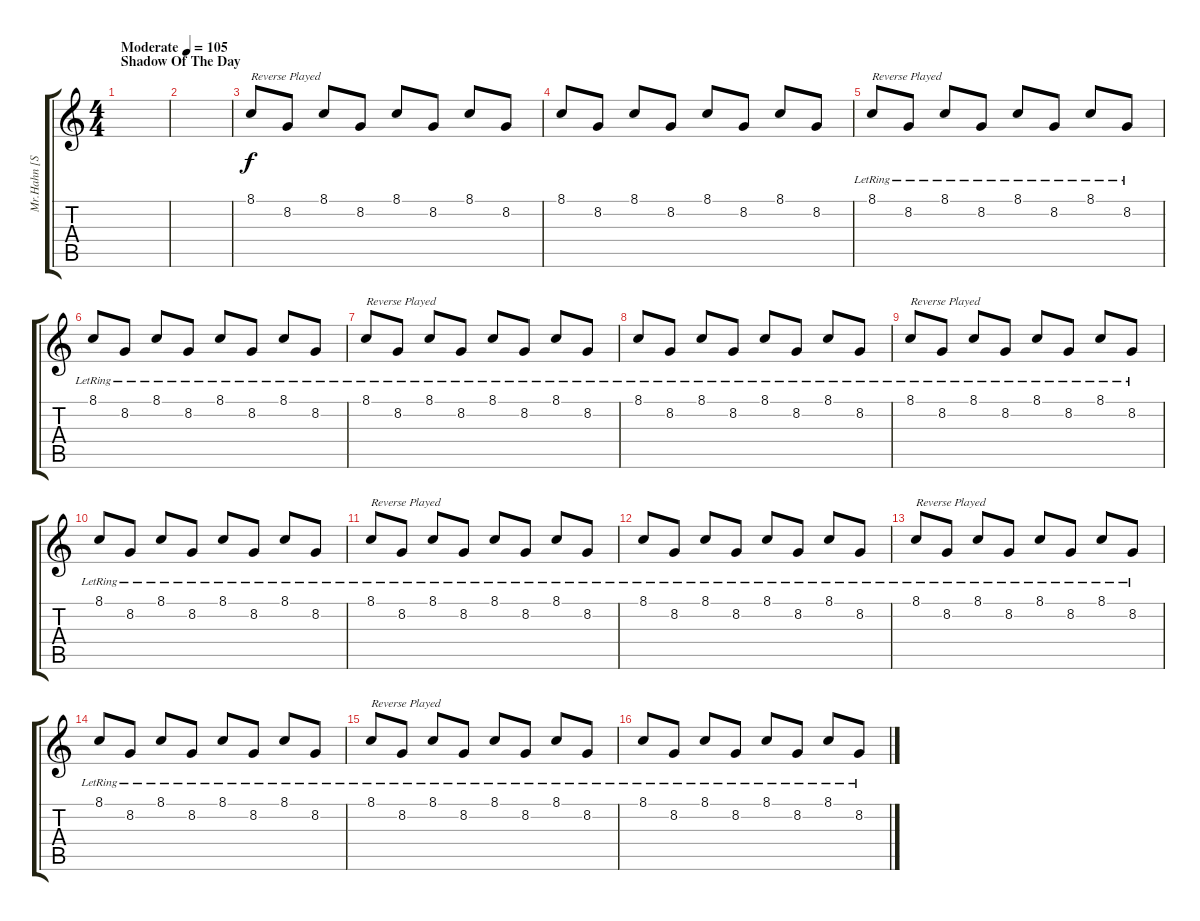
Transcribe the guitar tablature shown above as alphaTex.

\track ("Mr.Hahn [Sampler1]" "Mr.Hahn [S") {instrument pad5bowed}
\staff {score tabs}
\tuning (E4 B3 G3 D3 A2 D2) {hide}
\ts (4 4)
\section ("" "Shadow Of The Day")
\tempo (105 "Moderate")
\clef g2
\ks c
|
|
8.1.8{txt "Reverse Played" volume 8} 8.2.8 8.1.8 8.2.8 8.1.8 8.2.8 8.1.8 8.2.8 |
8.1.8 8.2.8 8.1.8 8.2.8 8.1.8 8.2.8 8.1.8 8.2.8 |
8.1{lr}.8{txt "Reverse Played"} 8.2{lr}.8 8.1{lr}.8 8.2{lr}.8 8.1{lr}.8 8.2{lr}.8 8.1{lr}.8 8.2{lr}.8 |
8.1{lr}.8 8.2{lr}.8 8.1{lr}.8 8.2{lr}.8 8.1{lr}.8 8.2{lr}.8 8.1{lr}.8 8.2{lr}.8 |
8.1{lr}.8{txt "Reverse Played"} 8.2{lr}.8 8.1{lr}.8 8.2{lr}.8 8.1{lr}.8 8.2{lr}.8 8.1{lr}.8 8.2{lr}.8 |
8.1{lr}.8 8.2{lr}.8 8.1{lr}.8 8.2{lr}.8 8.1{lr}.8 8.2{lr}.8 8.1{lr}.8 8.2{lr}.8 |
8.1{lr}.8{txt "Reverse Played"} 8.2{lr}.8 8.1{lr}.8 8.2{lr}.8 8.1{lr}.8 8.2{lr}.8 8.1{lr}.8 8.2{lr}.8 |
8.1{lr}.8 8.2{lr}.8 8.1{lr}.8 8.2{lr}.8 8.1{lr}.8 8.2{lr}.8 8.1{lr}.8 8.2{lr}.8 |
8.1{lr}.8{txt "Reverse Played"} 8.2{lr}.8 8.1{lr}.8 8.2{lr}.8 8.1{lr}.8 8.2{lr}.8 8.1{lr}.8 8.2{lr}.8 |
8.1{lr}.8 8.2{lr}.8 8.1{lr}.8 8.2{lr}.8 8.1{lr}.8 8.2{lr}.8 8.1{lr}.8 8.2{lr}.8 |
8.1{lr}.8{txt "Reverse Played"} 8.2{lr}.8 8.1{lr}.8 8.2{lr}.8 8.1{lr}.8 8.2{lr}.8 8.1{lr}.8 8.2{lr}.8 |
8.1{lr}.8 8.2{lr}.8 8.1{lr}.8 8.2{lr}.8 8.1{lr}.8 8.2{lr}.8 8.1{lr}.8 8.2{lr}.8 |
8.1{lr}.8{txt "Reverse Played"} 8.2{lr}.8 8.1{lr}.8 8.2{lr}.8 8.1{lr}.8 8.2{lr}.8 8.1{lr}.8 8.2{lr}.8 |
8.1{lr}.8 8.2{lr}.8 8.1{lr}.8 8.2{lr}.8 8.1{lr}.8 8.2{lr}.8 8.1{lr}.8 8.2{lr}.8
